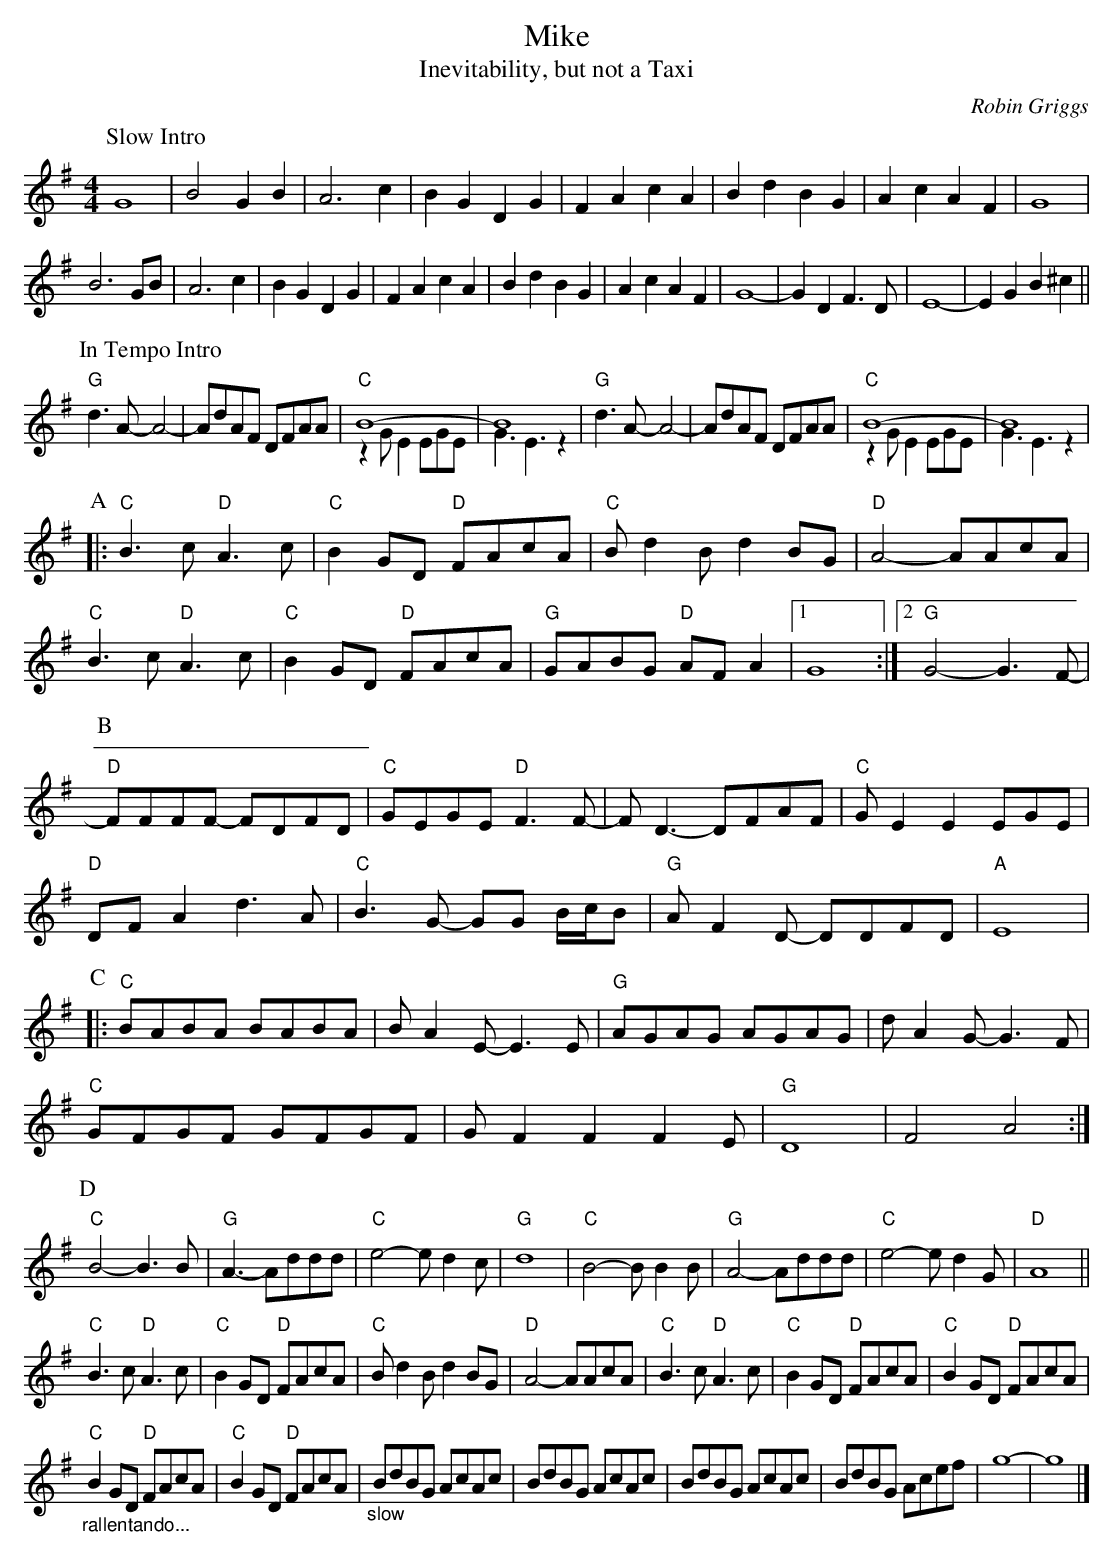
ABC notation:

X:1
T:Mike
T:Inevitability, but not a Taxi
C:Robin Griggs
M:4/4
L:1/8
K:G
P: Slow Intro
G8|B4G2B2|A6c2| B2G2D2G2 |F2A2c2A2| B2d2B2G2| A2c2A2F2 |G8|
B6GB| A6c2| B2G2D2G2 |F2A2c2A2| B2d2B2G2 | A2c2A2F2 | G8-| G2D2F3D| E8-|E2G2B2^c2 ||
P:In Tempo Intro
"G"d3A-A4-|AdAF DFAA| "C"B8- &z2 GE2EGE|B8 & G3E3z2|\
"G"d3A-A4-|AdAF DFAA| "C"B8- &z2 GE2EGE|B8 & G3E3z2|
P:A
|: "C"B3c"D"A3c| "C"B2GD "D"FAcA | "C"Bd2B d2BG| "D"A4-AAcA|
"C"B3c"D"A3c|\
"C"B2GD "D"FAcA| "G"GABG "D"AFA2|1 G8 :|2"G" G4-G3F-|
P:B
"D"FFFF- FDFD |"C"GEGE "D"F3F-|FD3-DFAF| "C"GE2E2EGE|
"D"DFA2 d3A | "C"B3G- GG B/c/B | "G"AF2D- DDFD | "A"E8 |
P:C
|: "C"BABA BABA| BA2E-E3E| "G"AGAG AGAG | dA2G-G3F|
"C"GFGF GFGF |GF2F2F2E| "G"D8| F4A4 :|
P:D
"C"B4-B3B | "G"A3-Addd | "C"e4-ed2c | "G"d8 |\
"C"B4-BB2B| "G"A4-Addd | "C"e4-ed2G | "D"A8 ||
"C"B3c"D"A3c| "C"B2GD "D"FAcA | "C"Bd2B d2BG| "D"A4-AAcA| \
"C"B3c"D"A3c|\
"C"B2GD "D"FAcA|"C"B2GD "D"FAcA|
"_rallentando..." "C"B2GD "D"FAcA|"C"B2GD "D"FAcA|\
"_slow" BdBG AcAc |BdBG AcAc |BdBG AcAc |BdBG Acef |g8-|g8 |]
